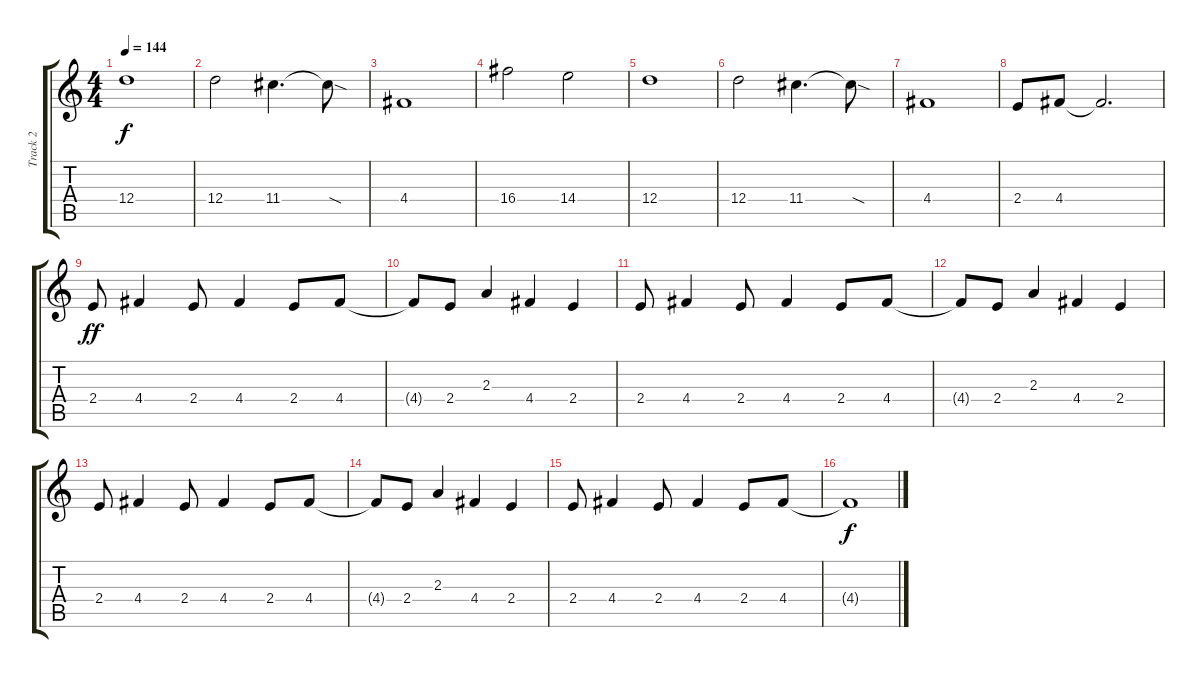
\track ("Track 2" "Track 2") {instrument electricguitarjazz}
\staff {score tabs}
\tuning (E4 B3 G3 D3 A2 D2) {hide}
\ts (4 4)
\tempo 144
\clef g2
\ks c
12.4.1{dy f} |
12.4.2 11.4.4{d} 11.4{sod t}.8 |
4.4.1 |
16.4.2 14.4.2 |
12.4.1 |
12.4.2 11.4.4{d} 11.4{sod t}.8 |
4.4.1 |
2.4.8 4.4.8 4.4{t}.2{d} |
2.4.8{dy ff volume 13 instrument electricguitarjazz} 4.4.4 2.4.8 4.4.4 2.4.8 4.4.8 |
4.4{t}.8 2.4.8 2.3.4 4.4.4 2.4.4 |
2.4.8 4.4.4 2.4.8 4.4.4 2.4.8 4.4.8 |
4.4{t}.8 2.4.8 2.3.4 4.4.4 2.4.4 |
2.4.8 4.4.4 2.4.8 4.4.4 2.4.8 4.4.8 |
4.4{t}.8 2.4.8 2.3.4 4.4.4 2.4.4 |
2.4.8 4.4.4 2.4.8 4.4.4 2.4.8 4.4.8 |
4.4{t}.1{dy f}
